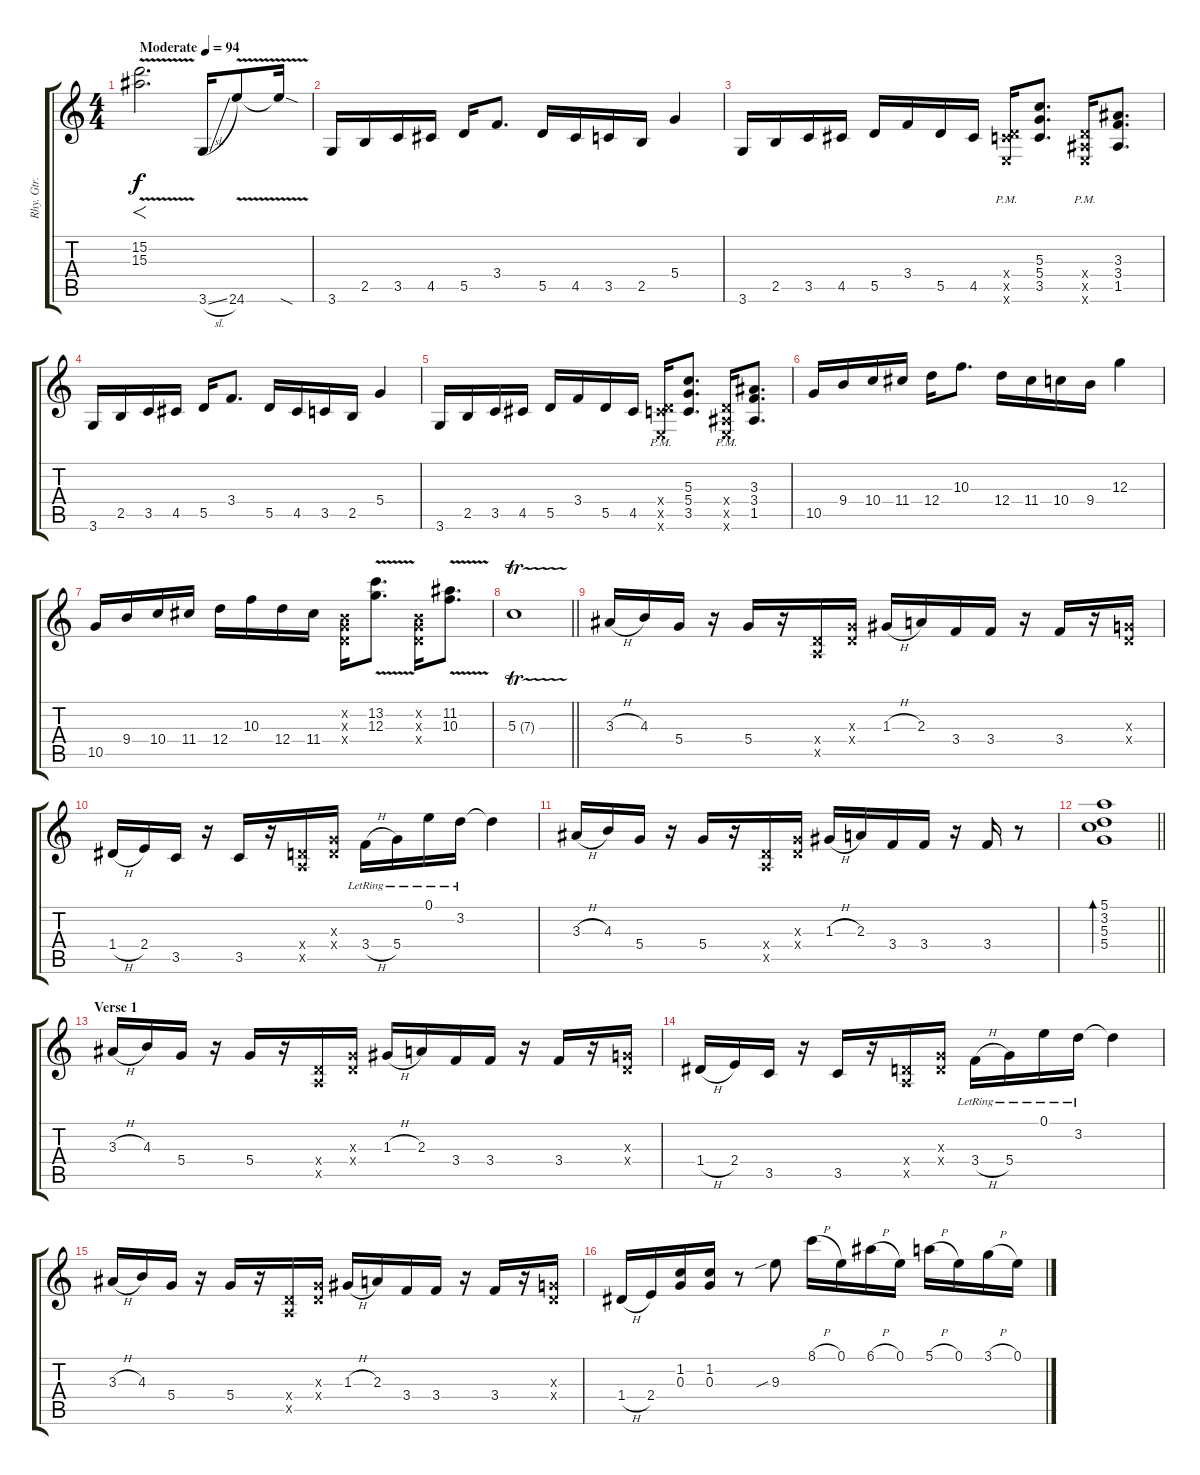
\track ("Rhy. Gtr. 1" "Rhy. Gtr. ") {instrument overdrivenguitar}
\staff {score tabs}
\tuning (E4 B3 G3 D3 A2 E2) {hide}
\ts (4 4)
\tempo (94 "Moderate")
\clef g2
\ks c
(15.2{v} 15.3{v}).2{f d dy f instrument overdrivenguitar} 3.6{sl}.16 24.6{v}.8 24.6{sod t}.16 |
3.6.16 2.5.16 3.5.16 4.5.16 5.5.16 3.4.8{d} 5.5.16 4.5.16 3.5.16 2.5.16 5.4.4 |
3.6.16 2.5.16 3.5.16 4.5.16 5.5.16 3.4.16 5.5.16 4.5.16 (0.4{x} 3.5{pm x} 0.6{x}).16 (5.3 5.4 3.5).8{d} (0.4{x} 1.5{pm x} 0.6{x}).16 (3.3 3.4 1.5).8{d} |
3.6.16 2.5.16 3.5.16 4.5.16 5.5.16 3.4.8{d} 5.5.16 4.5.16 3.5.16 2.5.16 5.4.4 |
3.6.16 2.5.16 3.5.16 4.5.16 5.5.16 3.4.16 5.5.16 4.5.16 (0.4{x} 3.5{pm x} 0.6{x}).16 (5.3 5.4 3.5).8{d} (0.4{x} 1.5{pm x} 0.6{x}).16 (3.3 3.4 1.5).8{d} |
10.5.16 9.4.16 10.4.16 11.4.16 12.4.16 10.3.8{d} 12.4.16 11.4.16 10.4.16 9.4.16 12.3.4 |
10.5.16 9.4.16 10.4.16 11.4.16 12.4.16 10.3.16 12.4.16 11.4.16 (0.2{x} 0.3{x} 0.4{x}).16 (13.2{v} 12.3{v}).8{d} (0.2{x} 0.3{x} 0.4{x}).16 (11.2{v} 10.3{v}).8{d} |
\barLineRight lightlight
5.3{tr (7 32)}.1 |
\section ("" "")
3.3{h}.16 4.3.16 5.4.16 r.16 5.4.16 r.16 (0.4{x} 0.5{x}).16 (0.3{x} 0.4{x}).16 1.3{h}.16 2.3.16 3.4.16 3.4.16 r.16 3.4.16 r.16 (0.3{x} 0.4{x}).16 |
1.4{h}.16 2.4.16 3.5.16 r.16 3.5.16 r.16 (0.4{x} 0.5{x}).16 (0.3{x} 0.4{x}).16 3.4{h lr}.16 5.4{lr}.16 0.1{lr}.16 3.2{lr}.16 3.2{t}.4 |
3.3{h}.16 4.3.16 5.4.16 r.16 5.4.16 r.16 (0.4{x} 0.5{x}).16 (0.3{x} 0.4{x}).16 1.3{h}.16 2.3.16 3.4.16 3.4.16 r.16 3.4.16 r.8 |
\barLineRight lightlight
(5.1 3.2 5.3 5.4).1{bd 240} |
\section ("" "Verse 1")
3.3{h}.16 4.3.16 5.4.16 r.16 5.4.16 r.16 (0.4{x} 0.5{x}).16 (0.3{x} 0.4{x}).16 1.3{h}.16 2.3.16 3.4.16 3.4.16 r.16 3.4.16 r.16 (0.3{x} 0.4{x}).16 |
1.4{h}.16 2.4.16 3.5.16 r.16 3.5.16 r.16 (0.4{x} 0.5{x}).16 (0.3{x} 0.4{x}).16 3.4{h lr}.16 5.4{lr}.16 0.1{lr}.16 3.2{lr}.16 3.2{t}.4 |
3.3{h}.16 4.3.16 5.4.16 r.16 5.4.16 r.16 (0.4{x} 0.5{x}).16 (0.3{x} 0.4{x}).16 1.3{h}.16 2.3.16 3.4.16 3.4.16 r.16 3.4.16 r.16 (0.3{x} 0.4{x}).16 |
1.4{h}.16 2.4.16 (1.2 0.3).16 (1.2 0.3).16 r.8 9.3{sib}.8 8.1{h}.16 0.1.16 6.1{h}.16 0.1.16 5.1{h}.16 0.1.16 3.1{h}.16 0.1.16
